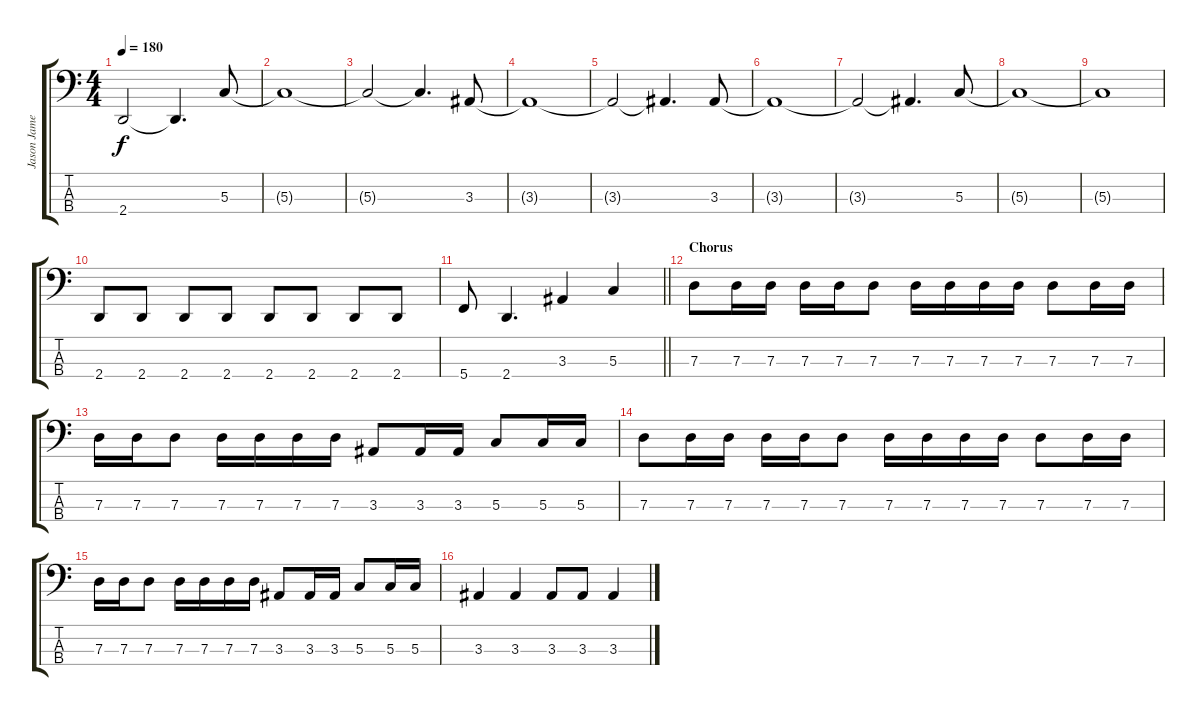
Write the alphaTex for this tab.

\track ("Jason James" "Jason Jame") {instrument electricbasspick}
\staff {score tabs}
\tuning (F2 C2 G1 C1) {hide}
\ts (4 4)
\tempo 180
\clef f4
\ks c
2.4{t}.2{dy f} 2.4{t}.4{d} 5.3.8 |
5.3{t}.1 |
5.3{t}.2 5.3{t}.4{d} 3.3.8 |
3.3{t}.1 |
3.3{t}.2 3.3{t}.4{d} 3.3.8 |
3.3{t}.1 |
3.3{t}.2 3.3{t}.4{d} 5.3.8 |
5.3{t}.1 |
5.3{t}.1 |
2.4.8 2.4.8 2.4.8 2.4.8 2.4.8 2.4.8 2.4.8 2.4.8 |
\barLineRight lightlight
5.4.8 2.4.4{d} 3.3.4 5.3.4 |
\section ("" "Chorus")
7.3.8 7.3.16 7.3.16 7.3.16 7.3.16 7.3.8 7.3.16 7.3.16 7.3.16 7.3.16 7.3.8 7.3.16 7.3.16 |
7.3.16 7.3.16 7.3.8 7.3.16 7.3.16 7.3.16 7.3.16 3.3.8 3.3.16 3.3.16 5.3.8 5.3.16 5.3.16 |
7.3.8 7.3.16 7.3.16 7.3.16 7.3.16 7.3.8 7.3.16 7.3.16 7.3.16 7.3.16 7.3.8 7.3.16 7.3.16 |
7.3.16 7.3.16 7.3.8 7.3.16 7.3.16 7.3.16 7.3.16 3.3.8 3.3.16 3.3.16 5.3.8 5.3.16 5.3.16 |
3.3.4 3.3.4 3.3.8 3.3.8 3.3.4
